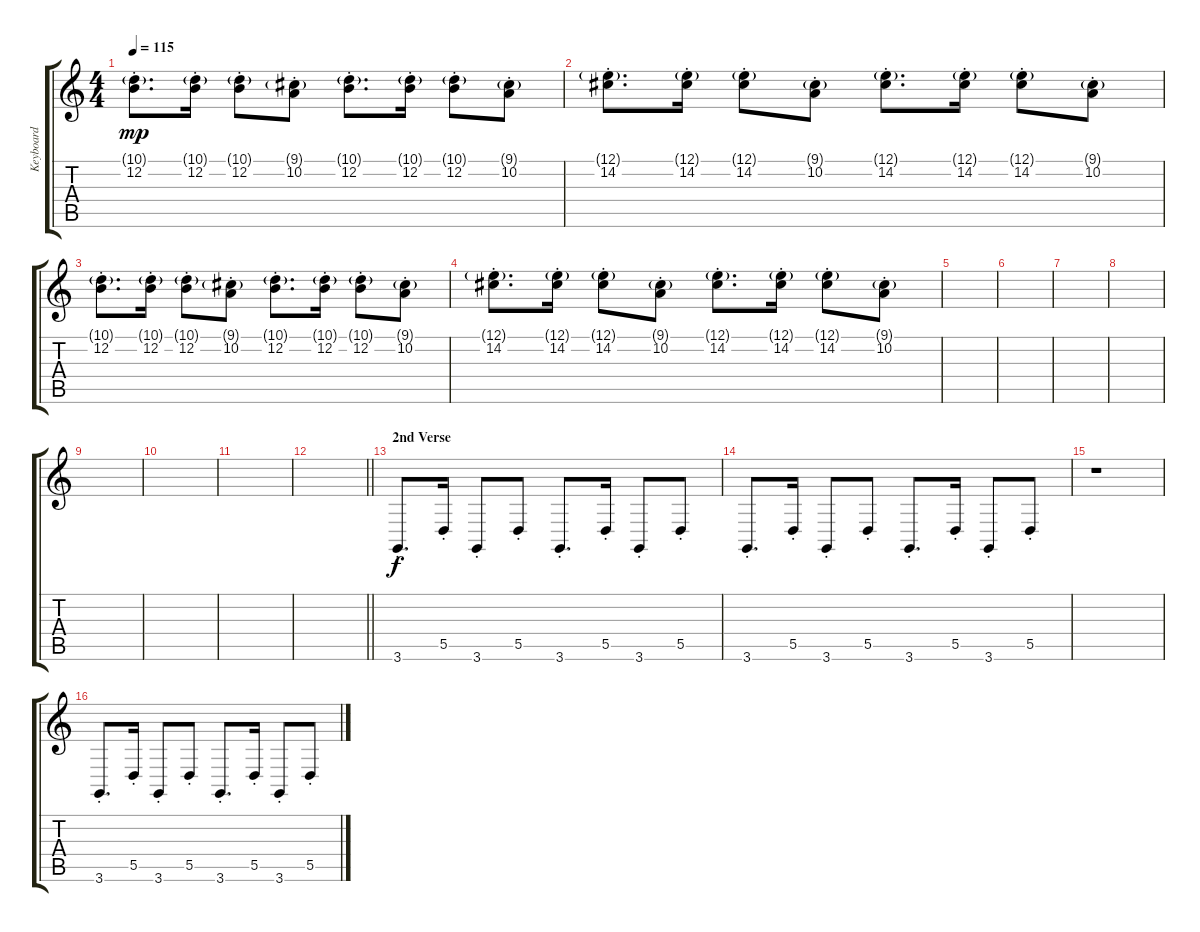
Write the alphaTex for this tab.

\track ("Keyboard" "Keyboard") {instrument lead8bassandlead}
\staff {score tabs}
\tuning (E4 B3 G3 D3 A2 E2) {hide}
\ts (4 4)
\tempo 115
\clef g2
\ks c
(10.1{g st} 12.2{st}).8{d dy mp} (10.1{g st} 12.2{st}).16 (10.1{g st} 12.2{st}).8 (9.1{g st} 10.2{st}).8 (10.1{g st} 12.2{st}).8{d} (10.1{g st} 12.2{st}).16 (10.1{g st} 12.2{st}).8 (9.1{g st} 10.2{st}).8 |
(12.1{g st} 14.2{st}).8{d} (12.1{g st} 14.2{st}).16 (12.1{g st} 14.2{st}).8 (9.1{g st} 10.2{st}).8 (12.1{g st} 14.2{st}).8{d} (12.1{g st} 14.2{st}).16 (12.1{g st} 14.2{st}).8 (9.1{g st} 10.2{st}).8 |
(10.1{g st} 12.2{st}).8{d} (10.1{g st} 12.2{st}).16 (10.1{g st} 12.2{st}).8 (9.1{g st} 10.2{st}).8 (10.1{g st} 12.2{st}).8{d} (10.1{g st} 12.2{st}).16 (10.1{g st} 12.2{st}).8 (9.1{g st} 10.2{st}).8 |
(12.1{g st} 14.2{st}).8{d} (12.1{g st} 14.2{st}).16 (12.1{g st} 14.2{st}).8 (9.1{g st} 10.2{st}).8 (12.1{g st} 14.2{st}).8{d} (12.1{g st} 14.2{st}).16 (12.1{g st} 14.2{st}).8 (9.1{g st} 10.2{st}).8 |
|
|
|
|
|
|
|
\barLineRight lightlight
|
\section ("" "2nd Verse")
3.6{st}.8{d dy f} 5.5{st}.16 3.6{st}.8 5.5{st}.8 3.6{st}.8{d} 5.5{st}.16 3.6{st}.8 5.5{st}.8 |
3.6{st}.8{d} 5.5{st}.16 3.6{st}.8 5.5{st}.8 3.6{st}.8{d} 5.5{st}.16 3.6{st}.8 5.5{st}.8 |
r.1 |
3.6{st}.8{d} 5.5{st}.16 3.6{st}.8 5.5{st}.8 3.6{st}.8{d} 5.5{st}.16 3.6{st}.8 5.5{st}.8
